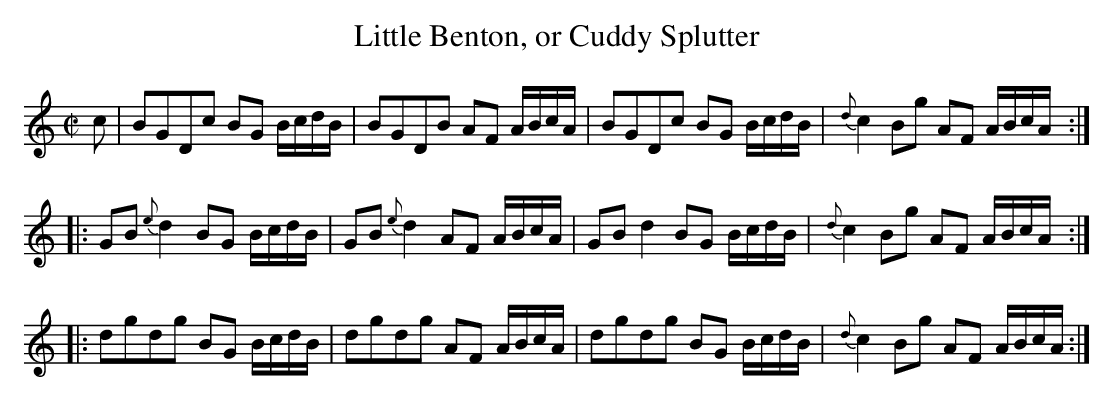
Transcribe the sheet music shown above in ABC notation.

X:1
T:Little Benton, or Cuddy Splutter
M:C|
L:1/8
K:Gmix
c|BGDc BG B/c/d/B/|BGDB AF A/B/c/A/|BGDc BG B/c/d/B/|{d}c2 Bg AF A/B/c/A/:|
|:GB {e}d2 BG B/c/d/B/|GB {e}d2 AF A/B/c/A/|GB d2 BG B/c/d/B/|{d}c2 Bg AF A/B/c/A/:|
|:dgdg BG B/c/d/B/|dgdg AF A/B/c/A/|dgdg BG B/c/d/B/|{d}c2 Bg AF A/B/c/A/:|]
